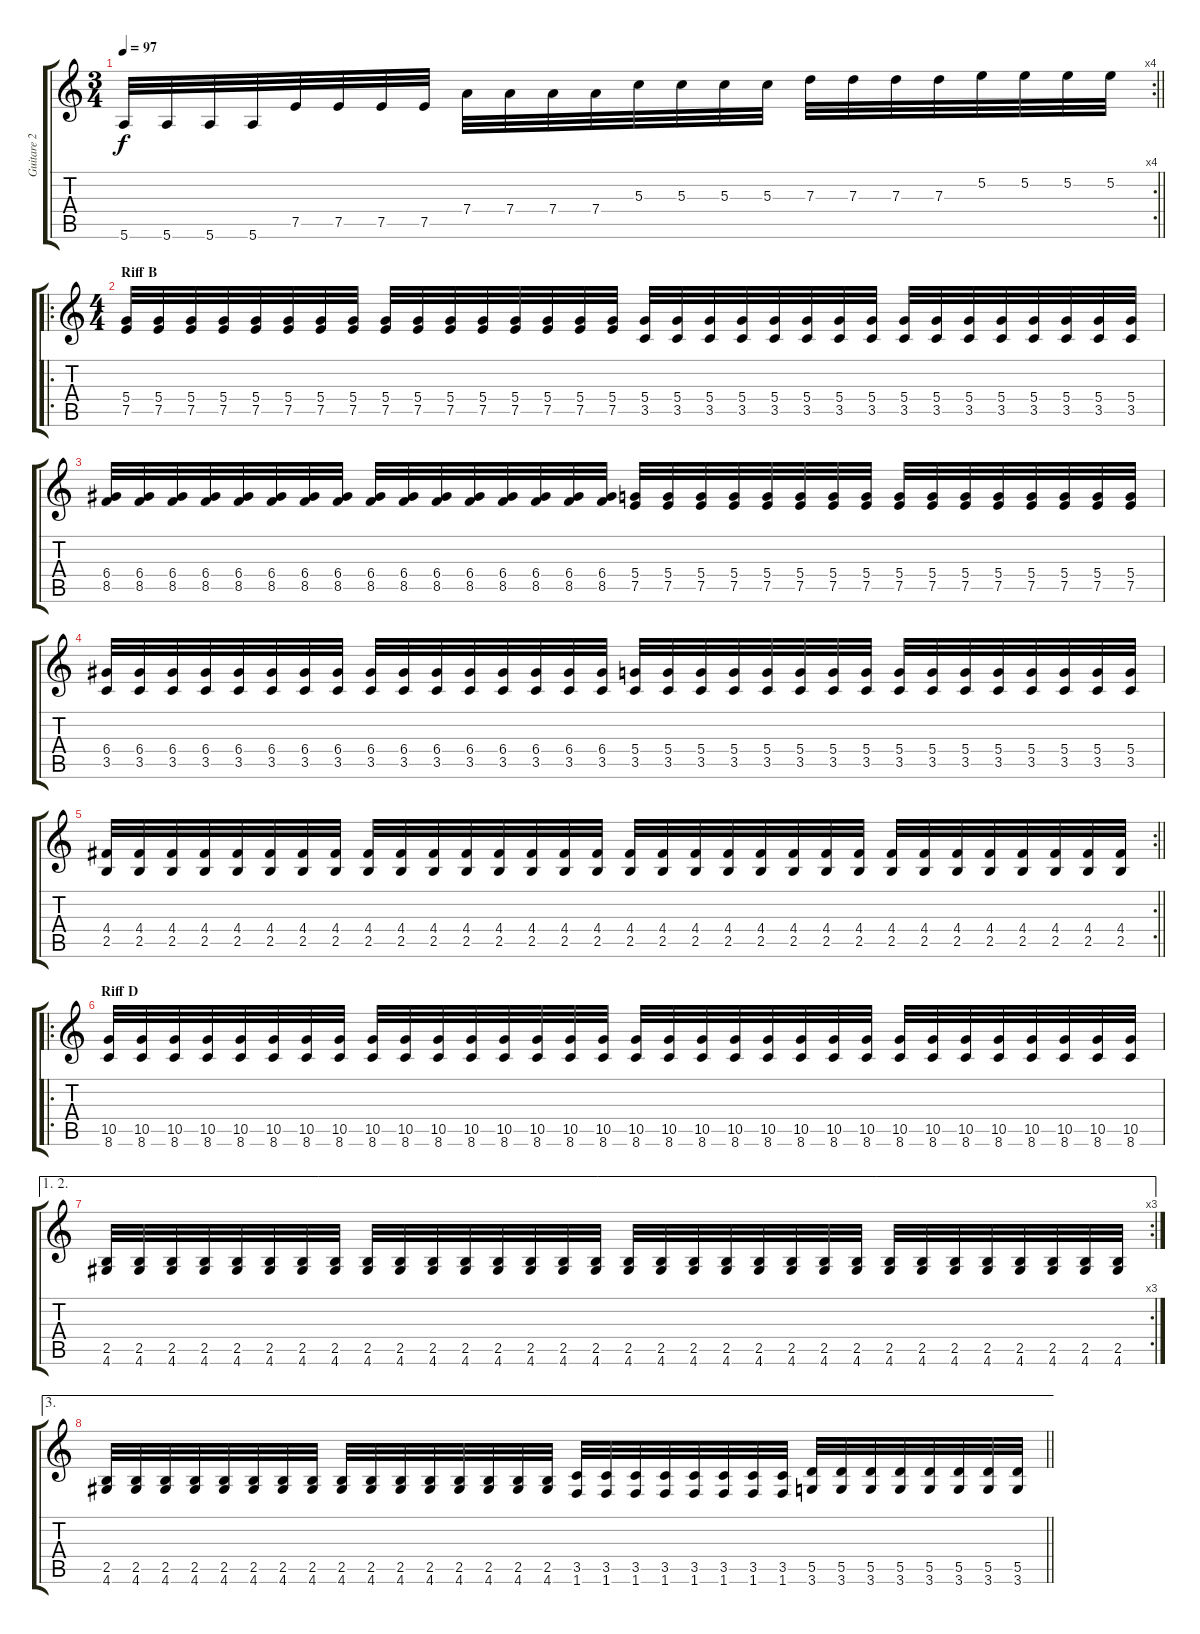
\track ("Guitare 2" "Guitare 2") {instrument distortionguitar}
\staff {score tabs}
\tuning (E4 B3 G3 D3 A2 E2) {hide}
\rc 4
\ts (3 4)
\tempo 97
\clef g2
\barLineRight lightlight
\ks c
5.6.32{dy f} 5.6.32 5.6.32 5.6.32 7.5.32 7.5.32 7.5.32 7.5.32 7.4.32 7.4.32 7.4.32 7.4.32 5.3.32 5.3.32 5.3.32 5.3.32 7.3.32 7.3.32 7.3.32 7.3.32 5.2.32 5.2.32 5.2.32 5.2.32 |
\ro
\ts (4 4)
\section ("" "Riff B")
(5.4 7.5).32 (5.4 7.5).32 (5.4 7.5).32 (5.4 7.5).32 (5.4 7.5).32 (5.4 7.5).32 (5.4 7.5).32 (5.4 7.5).32 (5.4 7.5).32 (5.4 7.5).32 (5.4 7.5).32 (5.4 7.5).32 (5.4 7.5).32 (5.4 7.5).32 (5.4 7.5).32 (5.4 7.5).32 (5.4 3.5).32 (5.4 3.5).32 (5.4 3.5).32 (5.4 3.5).32 (5.4 3.5).32 (5.4 3.5).32 (5.4 3.5).32 (5.4 3.5).32 (5.4 3.5).32 (5.4 3.5).32 (5.4 3.5).32 (5.4 3.5).32 (5.4 3.5).32 (5.4 3.5).32 (5.4 3.5).32 (5.4 3.5).32 |
(6.4 8.5).32 (6.4 8.5).32 (6.4 8.5).32 (6.4 8.5).32 (6.4 8.5).32 (6.4 8.5).32 (6.4 8.5).32 (6.4 8.5).32 (6.4 8.5).32 (6.4 8.5).32 (6.4 8.5).32 (6.4 8.5).32 (6.4 8.5).32 (6.4 8.5).32 (6.4 8.5).32 (6.4 8.5).32 (5.4 7.5).32 (5.4 7.5).32 (5.4 7.5).32 (5.4 7.5).32 (5.4 7.5).32 (5.4 7.5).32 (5.4 7.5).32 (5.4 7.5).32 (5.4 7.5).32 (5.4 7.5).32 (5.4 7.5).32 (5.4 7.5).32 (5.4 7.5).32 (5.4 7.5).32 (5.4 7.5).32 (5.4 7.5).32 |
(6.4 3.5).32 (6.4 3.5).32 (6.4 3.5).32 (6.4 3.5).32 (6.4 3.5).32 (6.4 3.5).32 (6.4 3.5).32 (6.4 3.5).32 (6.4 3.5).32 (6.4 3.5).32 (6.4 3.5).32 (6.4 3.5).32 (6.4 3.5).32 (6.4 3.5).32 (6.4 3.5).32 (6.4 3.5).32 (5.4 3.5).32 (5.4 3.5).32 (5.4 3.5).32 (5.4 3.5).32 (5.4 3.5).32 (5.4 3.5).32 (5.4 3.5).32 (5.4 3.5).32 (5.4 3.5).32 (5.4 3.5).32 (5.4 3.5).32 (5.4 3.5).32 (5.4 3.5).32 (5.4 3.5).32 (5.4 3.5).32 (5.4 3.5).32 |
\rc 2
\barLineRight lightlight
(4.4 2.5).32 (4.4 2.5).32 (4.4 2.5).32 (4.4 2.5).32 (4.4 2.5).32 (4.4 2.5).32 (4.4 2.5).32 (4.4 2.5).32 (4.4 2.5).32 (4.4 2.5).32 (4.4 2.5).32 (4.4 2.5).32 (4.4 2.5).32 (4.4 2.5).32 (4.4 2.5).32 (4.4 2.5).32 (4.4 2.5).32 (4.4 2.5).32 (4.4 2.5).32 (4.4 2.5).32 (4.4 2.5).32 (4.4 2.5).32 (4.4 2.5).32 (4.4 2.5).32 (4.4 2.5).32 (4.4 2.5).32 (4.4 2.5).32 (4.4 2.5).32 (4.4 2.5).32 (4.4 2.5).32 (4.4 2.5).32 (4.4 2.5).32 |
\ro
\section ("" "Riff D")
(10.5 8.6).32 (10.5 8.6).32 (10.5 8.6).32 (10.5 8.6).32 (10.5 8.6).32 (10.5 8.6).32 (10.5 8.6).32 (10.5 8.6).32 (10.5 8.6).32 (10.5 8.6).32 (10.5 8.6).32 (10.5 8.6).32 (10.5 8.6).32 (10.5 8.6).32 (10.5 8.6).32 (10.5 8.6).32 (10.5 8.6).32 (10.5 8.6).32 (10.5 8.6).32 (10.5 8.6).32 (10.5 8.6).32 (10.5 8.6).32 (10.5 8.6).32 (10.5 8.6).32 (10.5 8.6).32 (10.5 8.6).32 (10.5 8.6).32 (10.5 8.6).32 (10.5 8.6).32 (10.5 8.6).32 (10.5 8.6).32 (10.5 8.6).32 |
\ae (1 2)
\rc 3
(2.5 4.6).32 (2.5 4.6).32 (2.5 4.6).32 (2.5 4.6).32 (2.5 4.6).32 (2.5 4.6).32 (2.5 4.6).32 (2.5 4.6).32 (2.5 4.6).32 (2.5 4.6).32 (2.5 4.6).32 (2.5 4.6).32 (2.5 4.6).32 (2.5 4.6).32 (2.5 4.6).32 (2.5 4.6).32 (2.5 4.6).32 (2.5 4.6).32 (2.5 4.6).32 (2.5 4.6).32 (2.5 4.6).32 (2.5 4.6).32 (2.5 4.6).32 (2.5 4.6).32 (2.5 4.6).32 (2.5 4.6).32 (2.5 4.6).32 (2.5 4.6).32 (2.5 4.6).32 (2.5 4.6).32 (2.5 4.6).32 (2.5 4.6).32 |
\ae 3
\barLineRight lightlight
(2.5 4.6).32 (2.5 4.6).32 (2.5 4.6).32 (2.5 4.6).32 (2.5 4.6).32 (2.5 4.6).32 (2.5 4.6).32 (2.5 4.6).32 (2.5 4.6).32 (2.5 4.6).32 (2.5 4.6).32 (2.5 4.6).32 (2.5 4.6).32 (2.5 4.6).32 (2.5 4.6).32 (2.5 4.6).32 (3.5 1.6).32 (3.5 1.6).32 (3.5 1.6).32 (3.5 1.6).32 (3.5 1.6).32 (3.5 1.6).32 (3.5 1.6).32 (3.5 1.6).32 (5.5 3.6).32 (5.5 3.6).32 (5.5 3.6).32 (5.5 3.6).32 (5.5 3.6).32 (5.5 3.6).32 (5.5 3.6).32 (5.5 3.6).32
